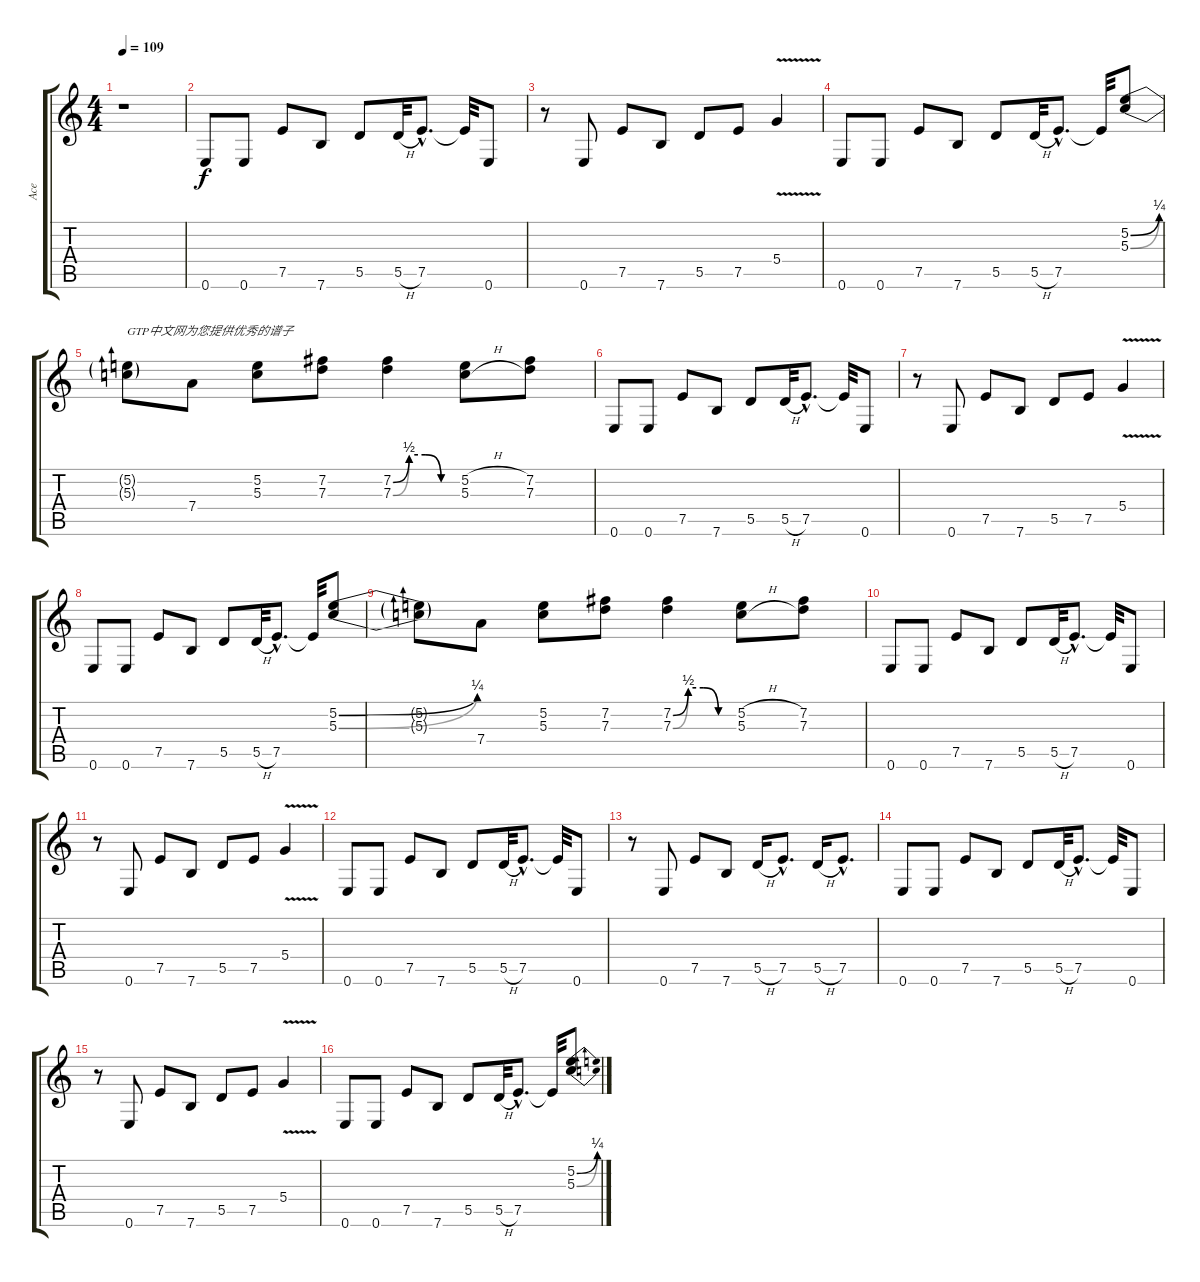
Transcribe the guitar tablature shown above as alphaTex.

\track ("Ace" "Ace") {instrument distortionguitar}
\staff {score tabs}
\tuning (E4 B3 G3 D3 A2 E2) {hide}
\ts (4 4)
\tempo 109
\clef g2
\ks c
r.1{dy f instrument distortionguitar} |
0.6.8 0.6.8 7.5.8 7.6.8 5.5.8 5.5{h}.32 7.5{hac}.8{d} 7.5{t}.32 0.6.8 |
r.8 0.6.8 7.5.8 7.6.8 5.5.8 7.5.8 5.4{v}.4 |
0.6.8 0.6.8 7.5.8 7.6.8 5.5.8 5.5{h}.32 7.5{hac}.8{d} 7.5{t}.32 (5.2{be (bend 0 0 60 1)} 5.3{be (bend 0 0 60 1)}).8 |
(5.2{t} 5.3{t}).8{txt "GTP中文网为您提供优秀的谱子"} 7.4.8 (5.2 5.3).8 (7.2 7.3).8 (7.2{be (custom 0 0 15 2 30 2 45 0 60 0)} 7.3{be (custom 0 0 15 2 30 2 45 0 60 0)}).4 (5.2{h} 5.3{h}).8 (7.2 7.3).8 |
0.6.8 0.6.8 7.5.8 7.6.8 5.5.8 5.5{h}.32 7.5{hac}.8{d} 7.5{t}.32 0.6.8 |
r.8 0.6.8 7.5.8 7.6.8 5.5.8 7.5.8 5.4{v}.4 |
0.6.8 0.6.8 7.5.8 7.6.8 5.5.8 5.5{h}.32 7.5{hac}.8{d} 7.5{t}.32 (5.2{be (bend 0 0 60 1)} 5.3{be (bend 0 0 60 1)}).8 |
(5.2{t} 5.3{t}).8 7.4.8 (5.2 5.3).8 (7.2 7.3).8 (7.2{be (custom 0 0 15 2 30 2 45 0 60 0)} 7.3{be (custom 0 0 15 2 30 2 45 0 60 0)}).4 (5.2{h} 5.3{h}).8 (7.2 7.3).8 |
0.6.8 0.6.8 7.5.8 7.6.8 5.5.8 5.5{h}.32 7.5{hac}.8{d} 7.5{t}.32 0.6.8 |
r.8 0.6.8 7.5.8 7.6.8 5.5.8 7.5.8 5.4{v}.4 |
0.6.8 0.6.8 7.5.8 7.6.8 5.5.8 5.5{h}.32 7.5{hac}.8{d} 7.5{t}.32 0.6.8 |
r.8 0.6.8 7.5.8 7.6.8 5.5{h}.16 7.5{hac}.8{d} 5.5{h}.16 7.5{hac}.8{d} |
0.6.8 0.6.8 7.5.8 7.6.8 5.5.8 5.5{h}.32 7.5{hac}.8{d} 7.5{t}.32 0.6.8 |
r.8 0.6.8 7.5.8 7.6.8 5.5.8 7.5.8 5.4{v}.4 |
0.6.8 0.6.8 7.5.8 7.6.8 5.5.8 5.5{h}.32 7.5{hac}.8{d} 7.5{t}.32 (5.2{be (bend 0 0 60 1)} 5.3{be (bend 0 0 60 1)}).8
